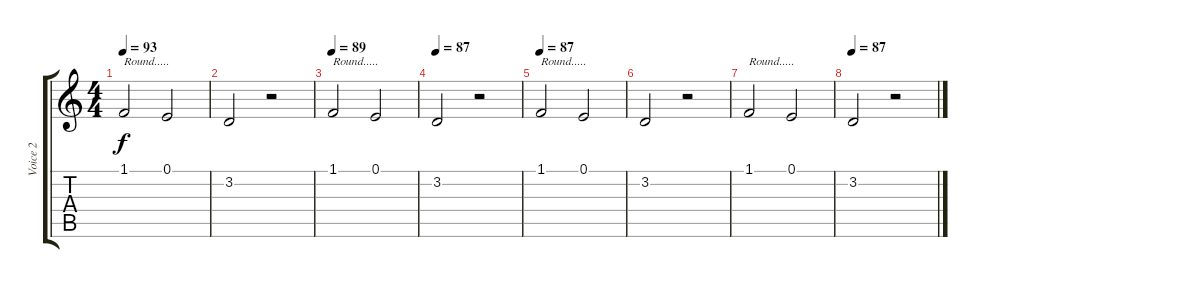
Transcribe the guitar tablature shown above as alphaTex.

\track ("Voice 2" "Voice 2") {instrument brasssection}
\staff {score tabs}
\tuning (E4 B3 G3 D3 A2 E2) {hide}
\ts (4 4)
\tempo 93
\clef g2
\ks c
1.1.2{txt "Round....." dy f} 0.1.2 |
3.2.2 r.2 |
\tempo 89
1.1.2{txt "Round....."} 0.1.2 |
\tempo 87
3.2.2 r.2 |
\tempo 87
1.1.2{txt "Round....."} 0.1.2 |
3.2.2 r.2 |
1.1.2{txt "Round....."} 0.1.2 |
\tempo 87
3.2.2 r.2
